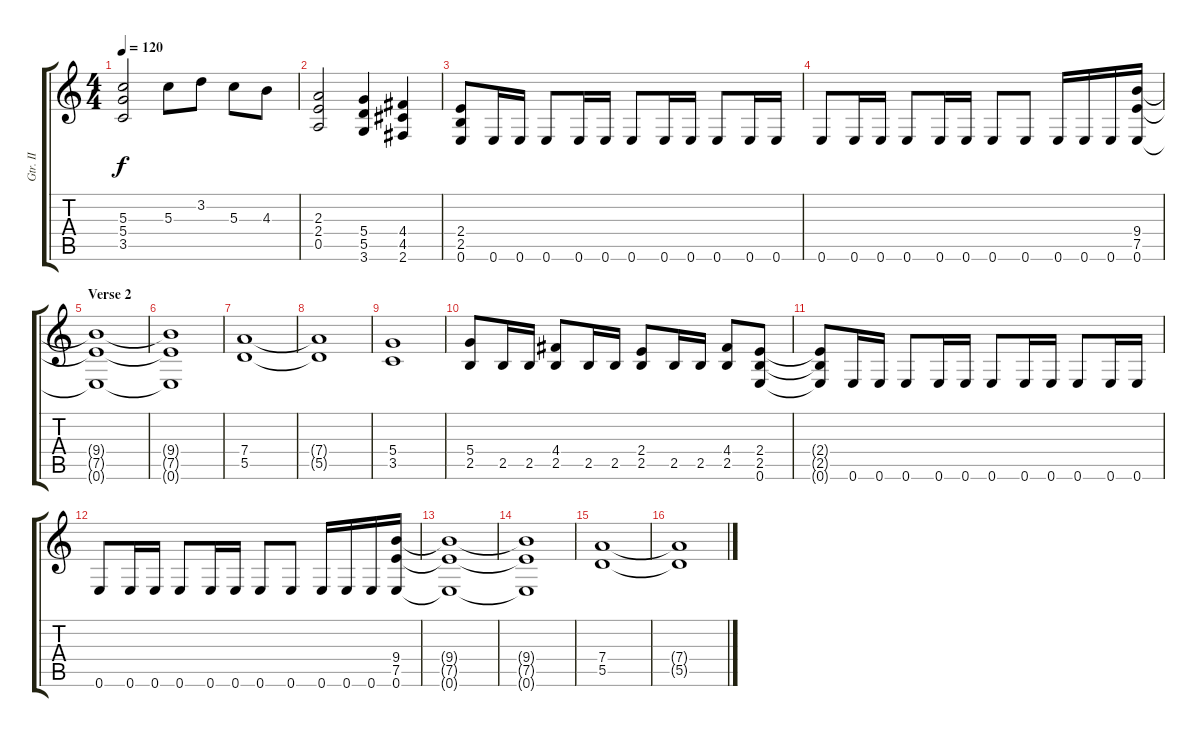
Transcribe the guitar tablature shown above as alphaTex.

\track ("Gtr. II" "Gtr. II") {instrument distortionguitar}
\staff {score tabs}
\tuning (E4 B3 G3 D3 A2 E2) {hide}
\ts (4 4)
\tempo 120
\clef g2
\ks c
(5.3 5.4 3.5).2{dy f} 5.3.8 3.2.8 5.3.8 4.3.8 |
(2.3 2.4 0.5).2 (5.4 5.5 3.6).4 (4.4 4.5 2.6).4 |
(2.4 2.5 0.6).8 0.6.16 0.6.16 0.6.8 0.6.16 0.6.16 0.6.8 0.6.16 0.6.16 0.6.8 0.6.16 0.6.16 |
0.6.8 0.6.16 0.6.16 0.6.8 0.6.16 0.6.16 0.6.8 0.6.8 0.6.16 0.6.16 0.6.16 (9.4 7.5 0.6).16 |
\section ("" "Verse 2")
(9.4{t} 7.5{t} 0.6{t}).1 |
(9.4{t} 7.5{t} 0.6{t}).1 |
(7.4 5.5).1 |
(7.4{t} 5.5{t}).1 |
(5.4 3.5).1 |
(5.4 2.5).8 2.5.16 2.5.16 (4.4 2.5).8 2.5.16 2.5.16 (2.4 2.5).8 2.5.16 2.5.16 (4.4 2.5).8 (2.4 2.5 0.6).8 |
(2.4{t} 2.5{t} 0.6{t}).8 0.6.16 0.6.16 0.6.8 0.6.16 0.6.16 0.6.8 0.6.16 0.6.16 0.6.8 0.6.16 0.6.16 |
0.6.8 0.6.16 0.6.16 0.6.8 0.6.16 0.6.16 0.6.8 0.6.8 0.6.16 0.6.16 0.6.16 (9.4 7.5 0.6).16 |
(9.4{t} 7.5{t} 0.6{t}).1 |
(9.4{t} 7.5{t} 0.6{t}).1 |
(7.4 5.5).1 |
(7.4{t} 5.5{t}).1
